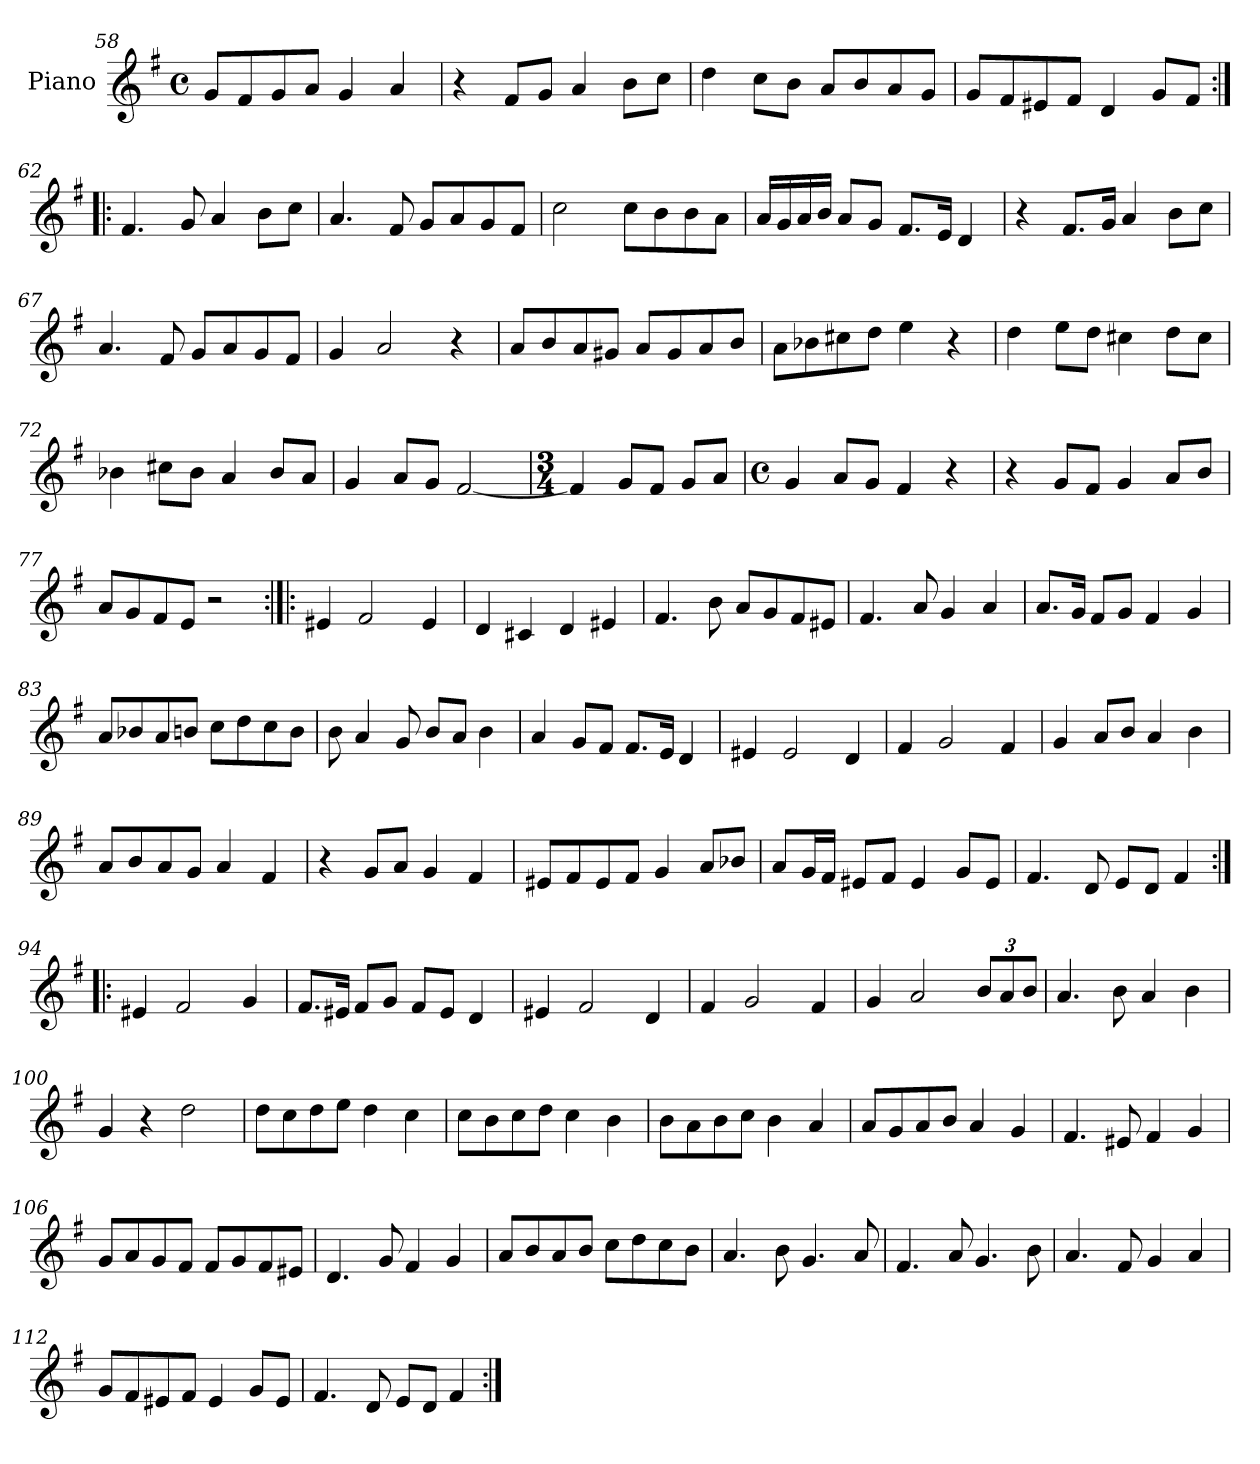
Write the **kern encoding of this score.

**kern
*part1
*staff1
*I"Piano
*I'Pno.
*clefG2
*k[f#]
*M4/4
*met(c)
=58
8g/L
8f#/
8g/
8a/J
4g/
4a/
=59
4r
8f#/L
8g/J
4a/
8b\L
8cc\J
=60
4dd\
8cc\L
8b\J
8a/L
8b/
8a/
8g/J
!!LO:LB:g=z
=61
8g/L
8f#/
8e#X/
8f#/J
4d/
8g/L
8f#/J
=62:|!|:
4.f#/
8g/
4a/
8b\L
8cc\J
=63
4.a/
8f#/
8g/L
8a/
8g/
8f#/J
=64
2cc\
8cc\L
8b\
8b\
8a\J
=65
16a/LL
16g/
16a/
16b/JJ
8a/L
8g/J
8.f#/L
16e/Jk
4d/
!!LO:LB:g=z
=66
4r
8.f#/L
16g/Jk
4a/
8b\L
8cc\J
=67
4.a/
8f#/
8g/L
8a/
8g/
8f#/J
=68
4g/
2a/
4r
=69
8a/L
8b/
8a/
8g#X/J
8a/L
8g#/
8a/
8b/J
=70
8a\L
8b-X\
8cc#X\
8dd\J
4ee\
4r
=71
4dd\
8ee\L
8dd\J
4cc#X\
8dd\L
8cc#\J
!!LO:LB:g=z
=72
4b-X\
8cc#X\L
8b-\J
4a/
8b-/L
8a/J
=73
4g/
8a/L
8g/J
[2f#/
=74
*M3/4
4f#/]
8g/L
8f#/J
8g/L
8a/J
=75
*M4/4
*met(c)
4g/
8a/L
8g/J
4f#/
4r
=76
4r
8g/L
8f#/J
4g/
8a/L
8b/J
=77
8a/L
8g/
8f#/
8e/J
2r
=78:|!|:
4e#X/
2f#/
4e#/
!!LO:LB:g=z
=79
4d/
4c#X/
4d/
4e#X/
=80
4.f#/
8b\
8a/L
8g/
8f#/
8e#X/J
=81
4.f#/
8a/
4g/
4a/
=82
8.a/L
16g/Jk
8f#/L
8g/J
4f#/
4g/
=83
8a/L
8b-X/
8a/
8bn/J
8cc\L
8dd\
8cc\
8b\J
=84
8b\
4a/
8g/
8b/L
8a/J
4b\
!!LO:LB:g=z
=85
4a/
8g/L
8f#/J
8.f#/L
16e/Jk
4d/
=86
4e#X/
2e#/
4d/
=87
4f#/
2g/
4f#/
=88
4g/
8a/L
8b/J
4a/
4b\
=89
8a/L
8b/
8a/
8g/J
4a/
4f#/
=90
4r
8g/L
8a/J
4g/
4f#/
=91
8e#X/L
8f#/
8e#/
8f#/J
4g/
8a/L
8b-X/J
!!LO:LB:g=z
=92
8a/L
16g/L
16f#/JJ
8e#X/L
8f#/J
4e#/
8g/L
8e#/J
=93
4.f#/
8d/
8e/L
8d/J
4f#/
=94:|!|:
4e#X/
2f#/
4g/
=95
8.f#/L
16e#X/Jk
8f#/L
8g/J
8f#/L
8e#/J
4d/
=96
4e#X/
2f#/
4d/
=97
4f#/
2g/
4f#/
=98
4g/
2a/
*Xbrackettup
12b/L
12a/
12b/J
!!LO:LB:g=z
=99
4.a/
8b\
4a/
4b\
=100
4g/
4r
2dd\
=101
8dd\L
8cc\
8dd\
8ee\J
4dd\
4cc\
=102
8cc\L
8b\
8cc\
8dd\J
4cc\
4b\
=103
8b\L
8a\
8b\
8cc\J
4b\
4a/
=104
8a/L
8g/
8a/
8b/J
4a/
4g/
=105
4.f#/
8e#X/
4f#/
4g/
!!LO:LB:g=z
=106
8g/L
8a/
8g/
8f#/J
8f#/L
8g/
8f#/
8e#X/J
=107
4.d/
8g/
4f#/
4g/
=108
8a/L
8b/
8a/
8b/J
8cc\L
8dd\
8cc\
8b\J
=109
4.a/
8b\
4.g/
8a/
=110
4.f#/
8a/
4.g/
8b\
=111
4.a/
8f#/
4g/
4a/
!!LO:LB:g=z
=112
8g/L
8f#/
8e#X/
8f#/J
4e#/
8g/L
8e#/J
=113
4.f#/
8d/
8e/L
8d/J
4f#/
=:|!
*-
